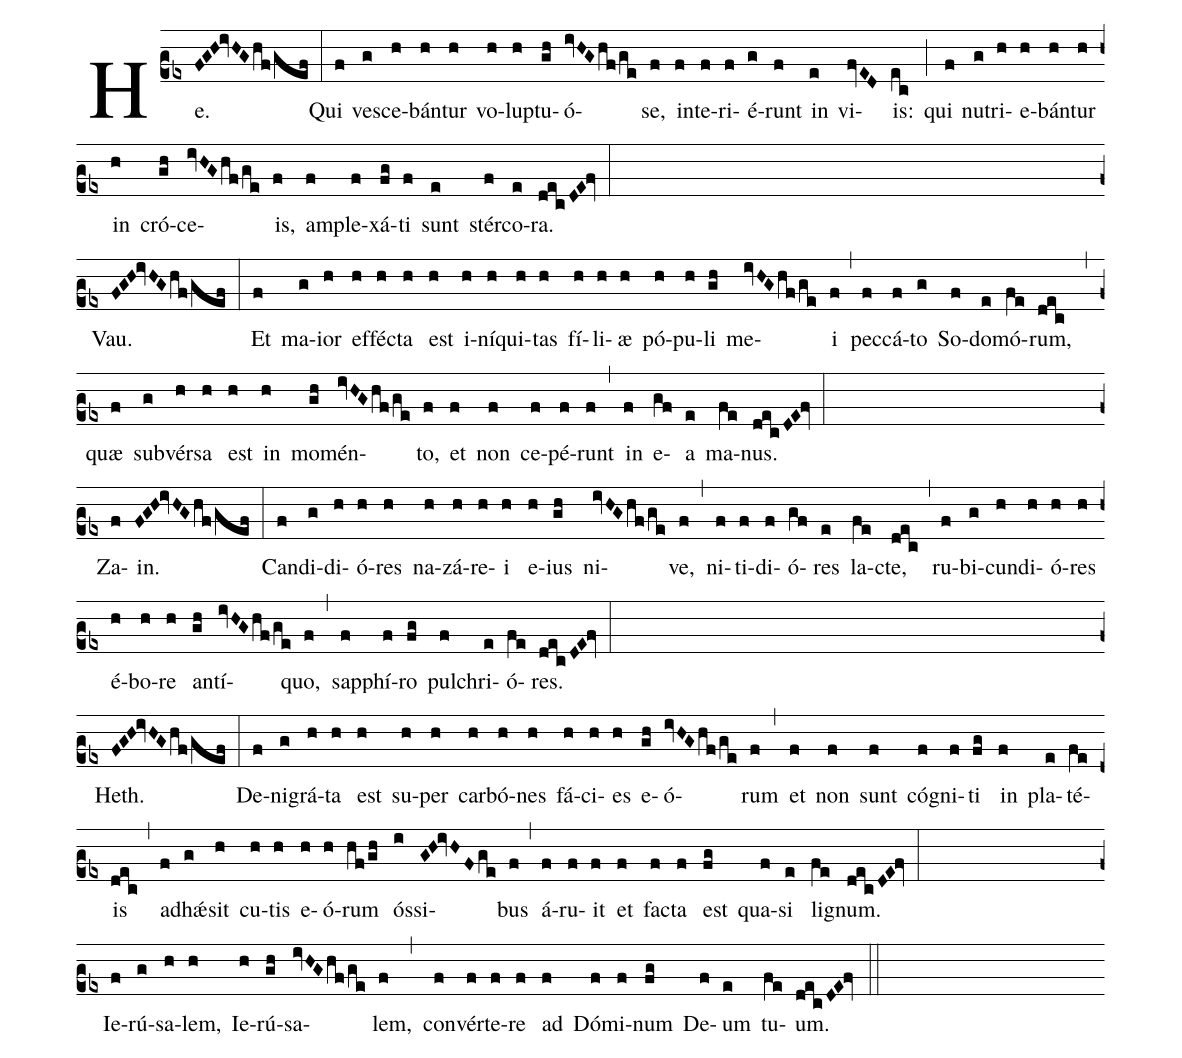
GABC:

%%
(cb2)He.(FGH!ivHGhf/gef) (:)
Qui(f) ve(g)sce(h)bán(h)tur(h) vo(h)lup(h)tu(gh)ó(ivHGhf/ge)se,(f) in(f)te(f)ri(f)é(g)runt(f) in(e) vi(fvED)is:(ec) (;) qui(f) nu(g)tri(h)e(h)bán(h)tur(h) in(h) cró(gh)ce(ivHGhf/ge)is,(f) am(f)ple(f)xá(fg)ti(f) sunt(e) stér(f)co(e)ra.(dec/DE!fv) (:Z)
Vau.(FGH!ivHGhf/gef) (:)
Et(f) ma(g)ior(h) ef(h)fé(h)cta(h) est(h) i(h)ní(h)qui(h)tas(h) fí(h)li(h)æ(h) pó(h)pu(h)li(gh) me(ivHGhf/ge)i(f) (,) pec(f)cá(f)to(g) So(f)do(e)mó(fe)rum,(dec) (,) quæ(f) sub(g)vér(h)sa(h) est(h) in(h) mo(gh)mén(ivHGhf/ge)to,(f) et(f) non(f) ce(f)pé(f)runt(f) (,) in(f) e(gf)a(e) ma(fe)nus.(dec/DE!fv) (:Z)
Za(f)in.(FGH!ivHGhf/gef) (:)
Can(f)di(g)di(h)ó(h)res(h) na(h)zá(h)re(h)i(h) e(h)ius(gh) ni(ivHGhf/ge)ve,(f) (,) ni(f)ti(f)di(f)ó(gf)res(e) la(fe)cte,(dec) (,) ru(f)bi(g)cun(h)di(h)ó(h)res(h) é(h)bo(h)re(h) an(gh)tí(ivHGhf/ge)quo,(f) (,) sap(f)phí(f)ro(fg) pul(f)chri(e)ó(fe)res.(dec/DE!fv) (:Z)
Heth.(FGH!ivHGhf/gef) (:)
De(f)ni(g)grá(h)ta(h) est(h) su(h)per(h) car(h)bó(h)nes(h) fá(h)ci(h)es(h) e(gh)ó(ivHGhf/ge)rum(f) (,) et(f) non(f) sunt(f) có(f)gni(f)ti(fg) in(f) pla(e)té(fe)is(dec) (,) a(f)dh<sp>'ae</sp>(g)sit(h) cu(h)tis(h) e(h)ó(h)rum(hf/gh) ós(i)si(GH!ivHFge)bus(f) (,) á(f)ru(f)it(f) et(f) fa(f)cta(f) est(fg) qua(f)si(e) li(fe)gnum.(dec/DE!fv) (:Z)

Ie(f)rú(g)sa(h)lem,(h) Ie(h)rú(gh)sa(ivHGhf/ge)lem,(f) (,) con(f)vér(f)te(f)re(f) ad(f) Dó(f)mi(f)num(fg) De(f)um(e) tu(fe)um.(dec/DE!fv) (::)
